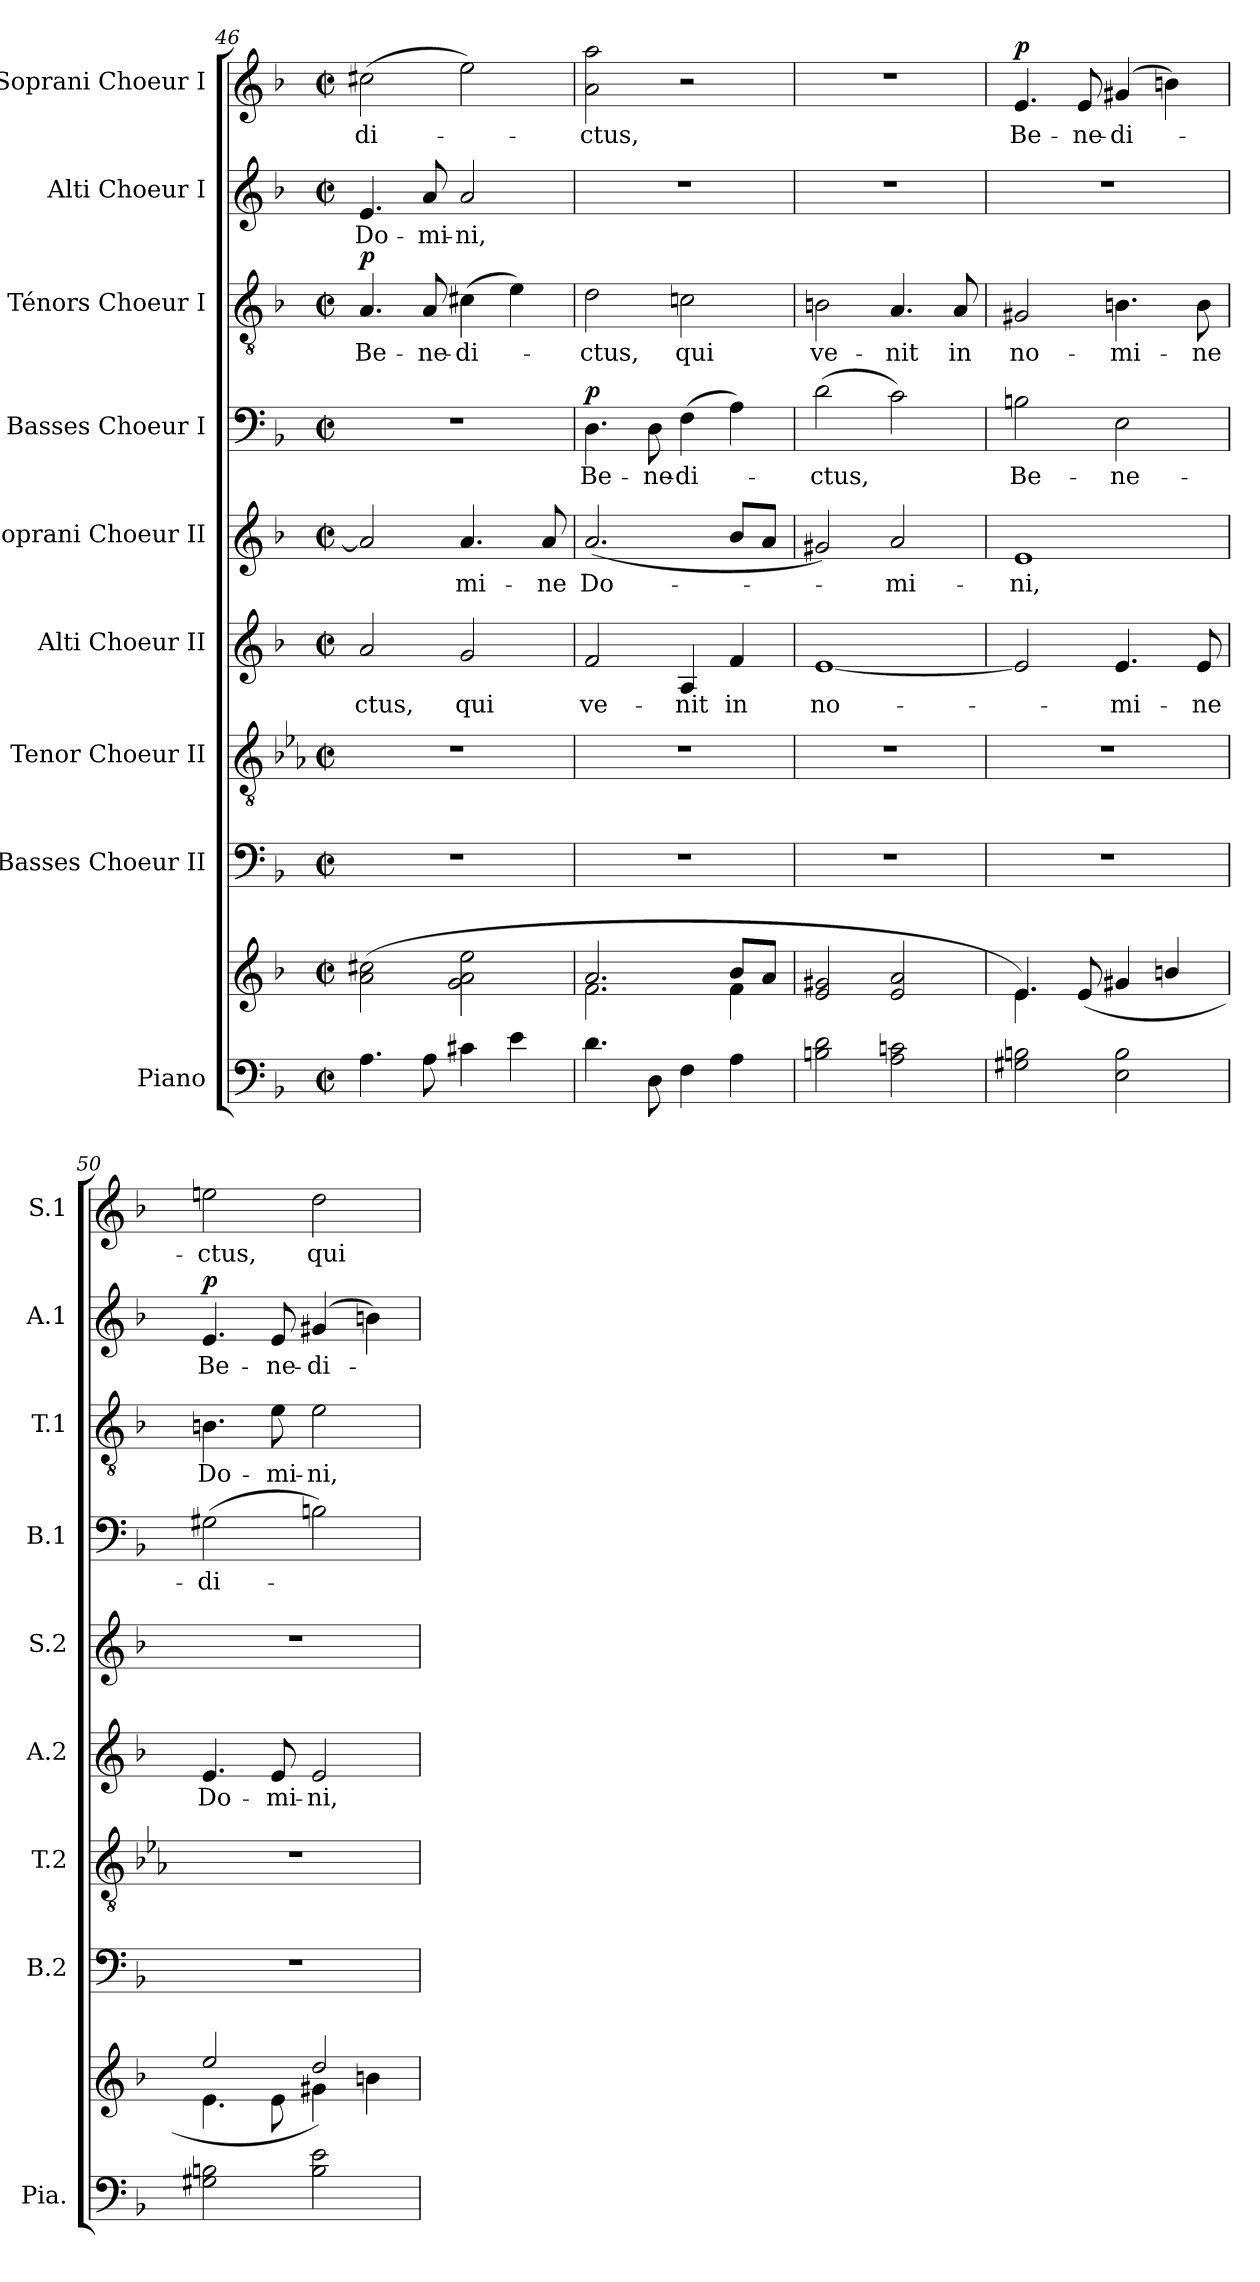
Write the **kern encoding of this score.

**kern	**kern	**kern	**kern	**kern	**text	**kern	**text	**kern	**text	**dynam	**kern	**text	**dynam	**kern	**text	**dynam	**kern	**text	**dynam
*part9	*part9	*part8	*part7	*part6	*part6	*part5	*part5	*part4	*part4	*part4	*part3	*part3	*part3	*part2	*part2	*part2	*part1	*part1	*part1
*staff10	*staff9	*staff8	*staff7	*staff6	*staff6	*staff5	*staff5	*staff4	*staff4	*staff4	*staff3	*staff3	*staff3	*staff2	*staff2	*staff2	*staff1	*staff1	*staff1
*I"Piano	*	*I"Basses Choeur II	*I"Tenor Choeur II	*I"Alti Choeur II	*	*I"Soprani Choeur II	*	*I"Basses Choeur I	*	*	*I"Ténors Choeur I	*	*	*I"Alti Choeur I	*	*	*I"Soprani Choeur I	*	*
*I'Pia.	*	*I'B.2	*I'T.2	*I'A.2	*	*I'S.2	*	*I'B.1	*	*	*I'T.1	*	*	*I'A.1	*	*	*I'S.1	*	*
*clefF4	*clefG2	*clefF4	*clefGv2	*clefG2	*	*clefG2	*	*clefF4	*	*	*clefGv2	*	*	*clefG2	*	*	*clefG2	*	*
*	*	*	*ITrd8c14	*	*	*	*	*	*	*	*	*	*	*	*	*	*	*	*
*k[b-]	*k[b-]	*k[b-]	*k[b-e-a-]	*k[b-]	*	*k[b-]	*	*k[b-]	*	*	*k[b-]	*	*	*k[b-]	*	*	*k[b-]	*	*
*M2/2	*M2/2	*M2/2	*M2/2	*M2/2	*	*M2/2	*	*M2/2	*	*	*M2/2	*	*	*M2/2	*	*	*M2/2	*	*
*met(c|)	*met(c|)	*met(c|)	*met(c|)	*met(c|)	*	*met(c|)	*	*met(c|)	*	*	*met(c|)	*	*	*met(c|)	*	*	*met(c|)	*	*
=46	=46	=46	=46	=46	=46	=46	=46	=46	=46	=46	=46	=46	=46	=46	=46	=46	=46	=46	=46
!	!	!	!	!	!	!	!	!	!	!	!	!	!LO:DY:a	!	!	!	!	!	!
4.A\	(2a\ 2cc#X\	1r	1r	2a/	-ctus,	2a/]	.	1r	.	.	4.Ai/	Be-	p	4.e/	Do-	.	(2cc#X\	-di-	.
8A\	.	.	.	.	.	.	.	.	.	.	8Ai/	-ne-	.	8a/	-mi-	.	.	.	.
4c#X\	2g\ 2a\ 2ee\	.	.	2g/	qui	4.a/	mi-	.	.	.	(4c#Xi\	-di-	.	2a/	-ni,	.	2ee\)	.	.
4e\	.	.	.	.	.	.	.	.	.	.	4ei\)	.	.	.	.	.	.	.	.
.	.	.	.	.	.	8a/	-ne	.	.	.	.	.	.	.	.	.	.	.	.
=47	=47	=47	=47	=47	=47	=47	=47	=47	=47	=47	=47	=47	=47	=47	=47	=47	=47	=47	=47
*	*^	*	*	*	*	*	*	*	*	*	*	*	*	*	*	*	*	*	*
!	!	!	!	!	!	!	!	!	!	!	!LO:DY:a	!	!	!	!	!	!	!	!	!
4.d\	2.a/	2.f\	1r	1r	2f/	ve-	(2.a/	Do-	4.D\	Be-	p	2di\	-ctus,	.	1r	.	.	2a\ 2aa\	-ctus,	.
8D\	.	.	.	.	.	.	.	.	8D\	-ne-	.	.	.	.	.	.	.	.	.	.
4F\	.	.	.	.	4A/	-nit	.	.	(4F\	-di-	.	2cni\	qui	.	.	.	.	2r	.	.
4A\	8b-/L	4f\	.	.	4f/	in	8b-/L	.	4A\)	.	.	.	.	.	.	.	.	.	.	.
.	8a/J	.	.	.	.	.	8a/J	.	.	.	.	.	.	.	.	.	.	.	.	.
*	*v	*v	*	*	*	*	*	*	*	*	*	*	*	*	*	*	*	*	*	*
=48	=48	=48	=48	=48	=48	=48	=48	=48	=48	=48	=48	=48	=48	=48	=48	=48	=48	=48	=48
2Bn\ 2d\	2e/ 2g#X/	1r	1r	[1e	no-	2g#X/)	.	(2d\	-ctus,	.	2Bni\	ve-	.	1r	.	.	1r	.	.
2A\ 2cn\	2e/ 2a/	.	.	.	.	2a/	-mi-	2c\)	.	.	4.Ai/	-nit	.	.	.	.	.	.	.
.	.	.	.	.	.	.	.	.	.	.	8Ai/	in	.	.	.	.	.	.	.
!!LO:PB:g=z
=49	=49	=49	=49	=49	=49	=49	=49	=49	=49	=49	=49	=49	=49	=49	=49	=49	=49	=49	=49
*	*^	*	*	*	*	*	*	*	*	*	*	*	*	*	*	*	*	*	*
!	!	!	!	!	!	!	!	!	!	!	!	!	!	!	!	!	!	!	!	!LO:DY:a
2G#X\ 2Bn\	4.e/)	4.e\	1r	1r	2e/]	.	1e	-ni,	2Bn\	Be-	.	2G#Xi/	no-	.	1r	.	.	4.e/	Be-	p
.	(8e/	2ryy	.	.	.	.	.	.	.	.	.	.	.	.	.	.	.	8e/	-ne-	.
2E\ 2B\	4g#X/	.	.	.	4.e/	-mi-	.	.	2E\	-ne-	.	4.Bni\	-mi-	.	.	.	.	(4g#X/	-di-	.
.	4bn/	.	.	.	.	.	.	.	.	.	.	.	.	.	.	.	.	4bn\)	.	.
.	.	8ryy	.	.	8e/	-ne	.	.	.	.	.	8Bi\	-ne	.	.	.	.	.	.	.
=50	=50	=50	=50	=50	=50	=50	=50	=50	=50	=50	=50	=50	=50	=50	=50	=50	=50	=50	=50	=50
!	!	!	!	!	!	!	!	!	!	!	!	!	!	!	!	!	!LO:DY:a	!	!	!
2G#X\ 2Bn\	2ee/	4.e\	1r	1r	4.e/	Do-	1r	.	(2G#X\	-di-	.	4.Bni\	Do-	.	4.e/	Be-	p	2een\	-ctus,	.
.	.	8e\	.	.	8e/	-mi-	.	.	.	.	.	8ei\	-mi-	.	8e/	-ne-	.	.	.	.
2B\ 2e\	2dd/)	4g#X\	.	.	2e/	-ni,	.	.	2Bn\)	.	.	2ei\	-ni,	.	(4g#X/	-di-	.	2dd\	qui	.
.	.	4bn\	.	.	.	.	.	.	.	.	.	.	.	.	4bn\)	.	.	.	.	.
*	*v	*v	*	*	*	*	*	*	*	*	*	*	*	*	*	*	*	*	*	*
=	=	=	=	=	=	=	=	=	=	=	=	=	=	=	=	=	=	=	=
*-	*-	*-	*-	*-	*-	*-	*-	*-	*-	*-	*-	*-	*-	*-	*-	*-	*-	*-	*-
